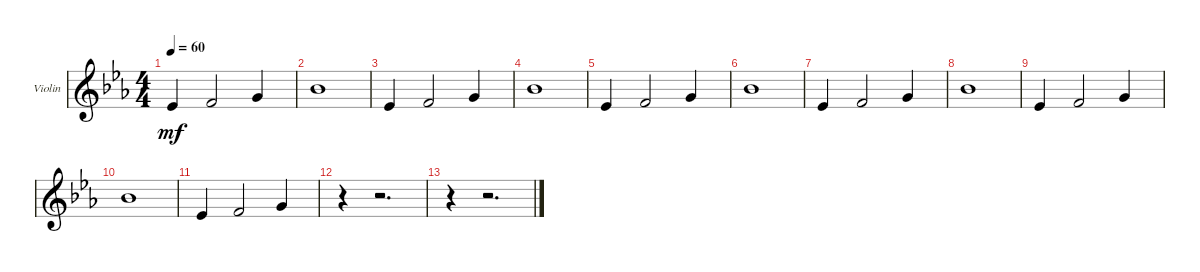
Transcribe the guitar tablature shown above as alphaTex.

\bracketExtendMode groupsimilarinstruments
\firstSystemTrackNameOrientation horizontal
\otherSystemsTrackNameOrientation horizontal
\track ("Violin 1" "Violin") {instrument violin}
\staff {score}
\tuning (E4 B3 G3 D3 A2 E2)
\displaytranspose 12
\ts (4 4)
\tempo 60
\clef g2
\ks eb
1.4.4{dy mf} 3.4.2 0.3.4 |
3.3.1 |
1.4.4 3.4.2 0.3.4 |
3.3.1 |
1.4.4 3.4.2 0.3.4 |
3.3.1 |
1.4.4 3.4.2 0.3.4 |
3.3.1 |
1.4.4 3.4.2 0.3.4 |
3.3.1 |
1.4.4 3.4.2 0.3.4 |
r.4 r.2{d} |
r.4 r.2{d}
